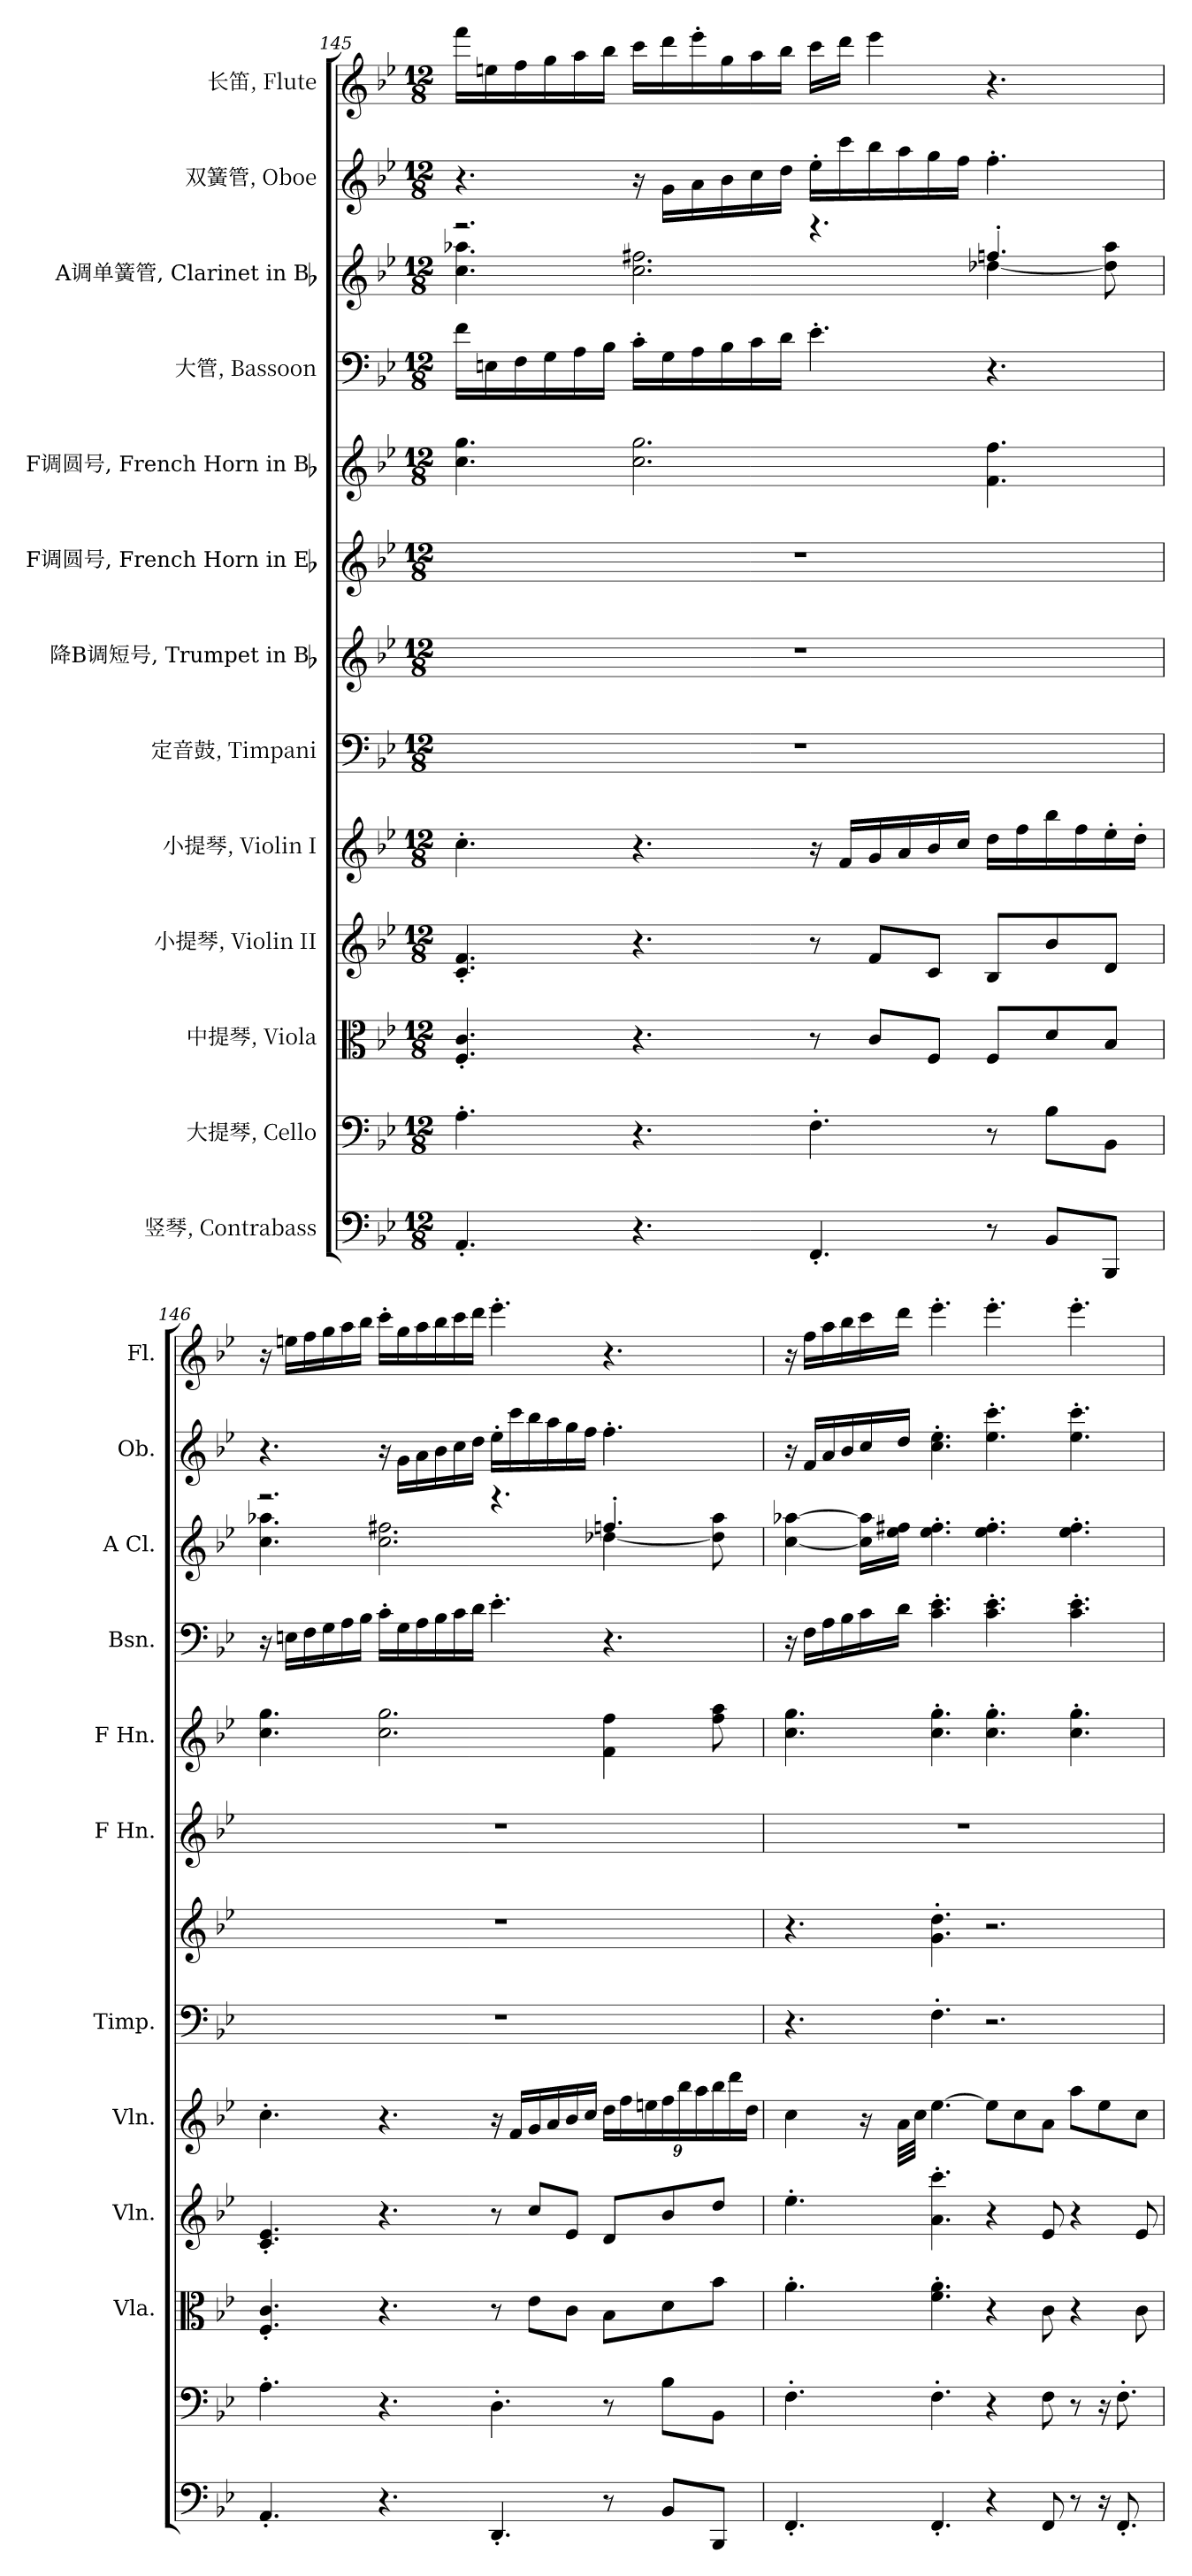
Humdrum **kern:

**kern	**kern	**kern	**kern	**kern	**kern	**kern	**kern	**kern	**kern	**kern	**kern	**kern
*part13	*part12	*part11	*part10	*part9	*part8	*part7	*part6	*part5	*part4	*part3	*part2	*part1
*staff13	*staff12	*staff11	*staff10	*staff9	*staff8	*staff7	*staff6	*staff5	*staff4	*staff3	*staff2	*staff1
*I"竖琴, Contrabass	*I"大提琴, Cello	*I"中提琴, Viola	*I"小提琴, Violin II	*I"小提琴, Violin I	*I"定音鼓, Timpani	*I"降B调短号, Trumpet in B-flat	*I"F调圆号, French Horn in E-flat	*I"F调圆号, French Horn in B-flat	*I"大管, Bassoon	*I"A调单簧管, Clarinet in B-flat	*I"双簧管, Oboe	*I"长笛, Flute
*	*	*I'Vla.	*I'Vln.	*I'Vln.	*I'Timp.	*	*I'F Hn.	*I'F Hn.	*I'Bsn.	*I'A Cl.	*I'Ob.	*I'Fl.
!!LO:PB:g=z
*clefF4	*clefF4	*clefC3	*clefG2	*clefG2	*clefF4	*clefG2	*clefG2	*clefG2	*clefF4	*clefG2	*clefG2	*clefG2
*	*	*	*	*	*	*ITrd1c2	*ITrd4c7	*ITrd4c7	*	*ITrd2c3	*	*
*k[b-e-]	*k[b-e-]	*k[b-e-]	*k[b-e-]	*k[b-e-]	*k[b-e-]	*k[b-e-a-d-]	*k[b-e-a-]	*k[b-e-a-]	*k[b-e-]	*k[f#]	*k[b-e-]	*k[b-e-]
*M12/8	*M12/8	*M12/8	*M12/8	*M12/8	*M12/8	*M12/8	*M12/8	*M12/8	*M12/8	*M12/8	*M12/8	*M12/8
=145	=145	=145	=145	=145	=145	=145	=145	=145	=145	=145	=145	=145
*	*	*	*	*	*	*	*	*	*	*^	*	*
4.AA'/	4.A'\	4.F/' 4.c/'	4.c/' 4.f/'	4.cc'\	1.r	1.r	1.r	4.f\ 4.cc\	16f\LL	2.r	4.a\ 4.ffn\	4.r	16fff\LL
.	.	.	.	.	.	.	.	.	16En\	.	.	.	16een\
.	.	.	.	.	.	.	.	.	16F\	.	.	.	16ff\
.	.	.	.	.	.	.	.	.	16G\	.	.	.	16gg\
.	.	.	.	.	.	.	.	.	16A\	.	.	.	16aa\
.	.	.	.	.	.	.	.	.	16B-\JJ	.	.	.	16bb-\JJ
4.r	4.r	4.r	4.r	4.r	.	.	.	2.f\ 2.cc\	16c'\LL	.	2.a\ 2.dd#X\	16r	16ccc\LL
.	.	.	.	.	.	.	.	.	16G\	.	.	16g\LL	16ddd\
.	.	.	.	.	.	.	.	.	16A\	.	.	16a\	16eee-'\
.	.	.	.	.	.	.	.	.	16B-\	.	.	16b-\	16gg\
.	.	.	.	.	.	.	.	.	16c\	.	.	16cc\	16aa\
.	.	.	.	.	.	.	.	.	16d\JJ	.	.	16dd\JJ	16bb-\JJ
4.FF'/	4.F'\	8r	8r	16r	.	.	.	.	4.e-'\	4.r	.	16ee-'\LL	16ccc\LL
.	.	.	.	16f/LL	.	.	.	.	.	.	.	16ccc\	16ddd\JJ
.	.	8c/L	8f/L	16g/	.	.	.	.	.	.	.	16bb-\	4eee-\
.	.	.	.	16a/	.	.	.	.	.	.	.	16aa\	.
.	.	8F/J	8c/J	16b-/	.	.	.	.	.	.	.	16gg\	.
.	.	.	.	16cc/JJ	.	.	.	.	.	.	.	16ff\JJ	.
8r	8r	8F/L	8B-/L	16dd\LL	.	.	.	4.B-\ 4.b-\	4.r	4.ddn'/	[4b-X\	4.ff'\	4.r
.	.	.	.	16ff\	.	.	.	.	.	.	.	.	.
8BB-/L	8B-\L	8d/	8b-/	16bb-\	.	.	.	.	.	.	.	.	.
.	.	.	.	16ff\	.	.	.	.	.	.	.	.	.
8BBB-/J	8BB-\J	8B-/J	8d/J	16ee-'\	.	.	.	.	.	.	8b-\] 8ff\	.	.
.	.	.	.	16dd'\JJ	.	.	.	.	.	.	.	.	.
!!LO:PB:g=z
=146	=146	=146	=146	=146	=146	=146	=146	=146	=146	=146	=146	=146	=146
4.AA'/	4.A'\	4.F/' 4.c/'	4.c/' 4.e-/'	4.cc'\	1.r	1.r	1.r	4.f\ 4.cc\	16r	2.r	4.a\ 4.ffn\	4.r	16r
.	.	.	.	.	.	.	.	.	16En\LL	.	.	.	16een\LL
.	.	.	.	.	.	.	.	.	16F\	.	.	.	16ff\
.	.	.	.	.	.	.	.	.	16G\	.	.	.	16gg\
.	.	.	.	.	.	.	.	.	16A\	.	.	.	16aa\
.	.	.	.	.	.	.	.	.	16B-\JJ	.	.	.	16bb-\JJ
4.r	4.r	4.r	4.r	4.r	.	.	.	2.f\ 2.cc\	16c'\LL	.	2.a\ 2.dd#X\	16r	16ccc'\LL
.	.	.	.	.	.	.	.	.	16G\	.	.	16g\LL	16gg\
.	.	.	.	.	.	.	.	.	16A\	.	.	16a\	16aa\
.	.	.	.	.	.	.	.	.	16B-\	.	.	16b-\	16bb-\
.	.	.	.	.	.	.	.	.	16c\	.	.	16cc\	16ccc\
.	.	.	.	.	.	.	.	.	16d\JJ	.	.	16dd\JJ	16ddd\JJ
4.DD'/	4.D'\	8r	8r	16r	.	.	.	.	4.e-'\	4.r	.	16ee-'\LL	4.eee-'\
.	.	.	.	16f/LL	.	.	.	.	.	.	.	16ccc\	.
.	.	8e-\L	8cc/L	16g/	.	.	.	.	.	.	.	16bb-\	.
.	.	.	.	16a/	.	.	.	.	.	.	.	16aa\	.
.	.	8c\J	8e-/J	16b-/	.	.	.	.	.	.	.	16gg\	.
.	.	.	.	16cc/JJ	.	.	.	.	.	.	.	16ff\JJ	.
*	*	*	*	*Xbrackettup	*	*	*	*	*	*	*	*	*
8r	8r	8B-\L	8d/L	24dd\LL	.	.	.	4B-\ 4b-\	4.r	4.ddn'/	[4b-X\	4.ff'\	4.r
.	.	.	.	24ff\	.	.	.	.	.	.	.	.	.
.	.	.	.	24een\	.	.	.	.	.	.	.	.	.
8BB-/L	8B-\L	8d\	8b-/	24ff\	.	.	.	.	.	.	.	.	.
.	.	.	.	24bb-\	.	.	.	.	.	.	.	.	.
.	.	.	.	24aa\	.	.	.	.	.	.	.	.	.
8BBB-/J	8BB-\J	8b-\J	8dd/J	24bb-\	.	.	.	8b-\ 8dd\	.	.	8b-\] 8ff\	.	.
.	.	.	.	24ddd\	.	.	.	.	.	.	.	.	.
.	.	.	.	24dd\JJ	.	.	.	.	.	.	.	.	.
*	*	*	*	*	*	*	*	*	*	*v	*v	*	*
!!LO:PB:g=z
=147	=147	=147	=147	=147	=147	=147	=147	=147	=147	=147	=147	=147
4.FF'/	4.F'\	4.a'\	4.ee-'\	4cc\	4.r	4.r	1.r	4.f\ 4.cc\	16r	[4a\ [4ffn\	16r	16r
.	.	.	.	.	.	.	.	.	16F\LL	.	16f/LL	16ff\LL
.	.	.	.	.	.	.	.	.	16A\	.	16a/	16aa\
.	.	.	.	.	.	.	.	.	16B-\	.	16b-/	16bb-\
.	.	.	.	16r	.	.	.	.	16c\	16a\] 16ff\]LL	16cc/	16ccc\
.	.	.	.	32a\LLL	.	.	.	.	16d\JJ	16cc\ 16dd#X\JJ	16dd/JJ	16ddd\JJ
.	.	.	.	32cc\JJJ	.	.	.	.	.	.	.	.
4.FF'/	4.F'\	4.f\' 4.a\'	4.a\' 4.ccc\'	[4.ee-\	4.F'\	4.f\' 4.cc\'	.	4.f\' 4.cc\'	4.c\' 4.e-\'	4.cc\' 4.dd#\'	4.cc\' 4.ee-\'	4.eee-'\
4r	4r	4r	4r	8ee-\L]	2.r	2.r	.	4.f\' 4.cc\'	4.c\' 4.e-\'	4.cc\' 4.dd#\'	4.ee-\' 4.ccc\'	4.eee-'\
.	.	.	.	8cc\	.	.	.	.	.	.	.	.
8FF/	8F\	8c\	8e-/	8a\J	.	.	.	.	.	.	.	.
8r	8r	4r	4r	8aa\L	.	.	.	4.f\' 4.cc\'	4.c\' 4.e-\'	4.cc\' 4.dd#\'	4.ee-\' 4.ccc\'	4.eee-'\
16r	16r	.	.	8ee-\	.	.	.	.	.	.	.	.
8.FF'/	8.F'\	.	.	.	.	.	.	.	.	.	.	.
.	.	8c\	8e-/	8cc\J	.	.	.	.	.	.	.	.
=	=	=	=	=	=	=	=	=	=	=	=	=
*-	*-	*-	*-	*-	*-	*-	*-	*-	*-	*-	*-	*-
